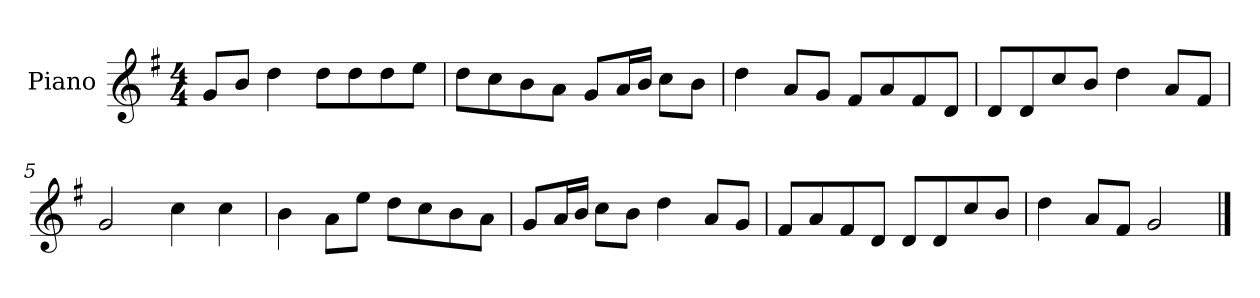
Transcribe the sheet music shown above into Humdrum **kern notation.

**kern
*part1
*staff1
*I"Piano
*I'P-no
*clefG2
*k[f#]
*M4/4
*MM90
=1
8g/L
8b/J
4dd\
8dd\L
8dd\
8dd\
8ee\J
=2
8dd\L
8cc\
8b\
8a\J
8g/L
16a/L
16b/JJ
8cc\L
8b\J
=3
4dd\
8a/L
8g/J
8f#/L
8a/
8f#/
8d/J
=4
8d/L
8d/
8cc/
8b/J
4dd\
8a/L
8f#/J
=5
2g/
4cc\
4cc\
!!LO:LB:g=z
=6
4b\
8a\L
8ee\J
8dd\L
8cc\
8b\
8a\J
=7
8g/L
16a/L
16b/JJ
8cc\L
8b\J
4dd\
8a/L
8g/J
=8
8f#/L
8a/
8f#/
8d/J
8d/L
8d/
8cc/
8b/J
=9
4dd\
8a/L
8f#/J
2g/
==
*-
